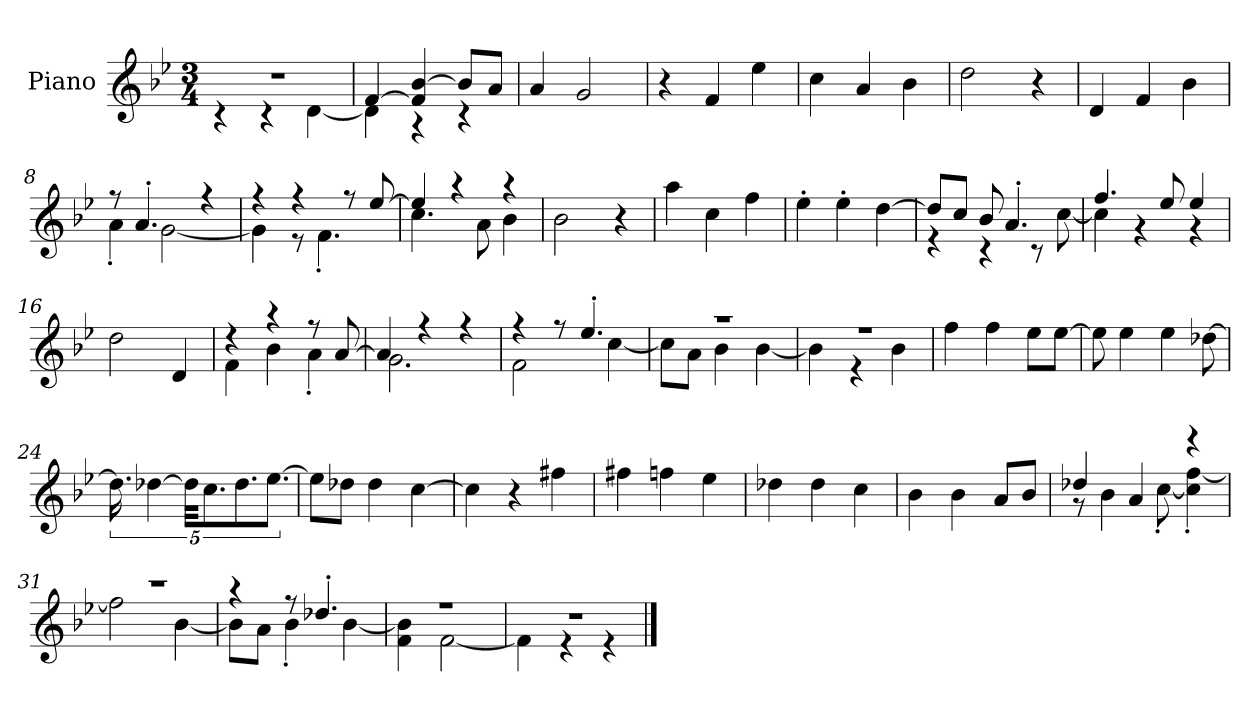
**kern
*part1
*staff1
*I"Piano
*I'P-no
*clefG2
*k[b-e-]
*M3/4
*MM176
=1
*^
2.r	4r
.	4r
.	[4d\
=2	=2
[4f/	4d\]
4f/] [4b-/	4r
8b-/L]	4r
8a/J	.
*v	*v
=3
4a/
2g/
=4
4r
4f/
4ee-\
=5
4cc\
4a/
4b-\
=6
2dd\
4r
=7
4d/
4f/
4b-\
=8
*^
8r	4a'\
4.a'/	.
.	[2g\
4r	.
=9	=9
4r	4g\]
4r	8r
.	4.f'\
8r	.
[8ee-/	.
!!LO:LB:g=z	!!
=10	=10
4ee-/]	4.cc\
4r	.
.	8a\
4r	4b-\
*v	*v
=11
2b-\
4r
=12
4aa\
4cc\
4ff\
=13
4ee-'\
4ee-'\
[4dd\
=14
*^
8dd/L]	4r
8cc/J	.
8b-/	4r
4.a'/	.
.	8r
.	[8cc\
=15	=15
4.ff/	4cc\]
.	4r
8ee-/	.
4ee-/	4r
*v	*v
=16
2dd\
4d/
=17
*^
4r	4f\
4r	4b-\
8r	4a'\
[8a/	.
=18	=18
4a/]	2.g\
4r	.
4r	.
!!LO:LB:g=z	!!
=19	=19
4r	2f\
8r	.
4.ee-'/	.
.	[4cc\
=20	=20
2.r	8cc\L]
.	8a\J
.	4b-\
.	[4b-\
=21	=21
2.r	4b-\]
.	4r
.	4b-\
*v	*v
=22
4ff\
4ff\
8ee-\L
[8ee-\J
=23
8ee-\]
4ee-\
4ee-\
[8dd-X\
=24
20.dd-\]
[5dd-X\
40dd-\KKL]
10.cc\
10.dd-\
[10.ee-\J
=25
8ee-\L]
8dd-X\J
4dd-\
[4cc\
=26
4cc\]
4r
4ff#X\
!!LO:LB:g=z
=27
4ff#X\
4ffn\
4ee-\
=28
4dd-X\
4dd-\
4cc\
=29
4b-\
4b-\
8a/L
8b-/J
=30
*^
4dd-X/	8r
.	4b-\
4a/	.
.	[8cc'\
4r	4cc\]' [4ff\'
=31	=31
2.r	2ff\]
.	[4b-\
=32	=32
4r	8b-\L]
.	8a\J
8r	4b-'\
4.dd-X'/	.
.	[4b-\
=33	=33
2.r	4f\ 4b-\]
.	[2f\
=34	=34
2.r	4f\]
.	4r
.	4r
*v	*v
==
*-
